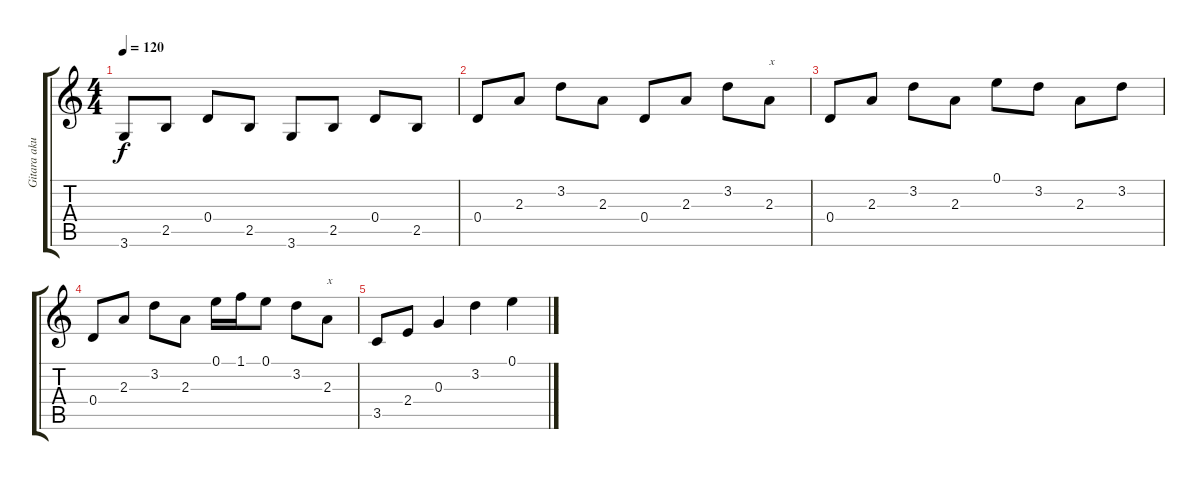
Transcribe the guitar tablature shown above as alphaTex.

\track ("Gitara akustyczna" "Gitara aku") {instrument acousticguitarsteel}
\staff {score tabs}
\tuning (E4 B3 G3 D3 A2 E2) {hide}
\ts (4 4)
\tempo 120
\clef g2
\ks c
3.6.8{dy f} 2.5.8 0.4.8 2.5.8 3.6.8 2.5.8 0.4.8 2.5.8 |
0.4.8 2.3.8 3.2.8 2.3.8 0.4.8 2.3.8 3.2.8 2.3.8{txt "x"} |
0.4.8 2.3.8 3.2.8 2.3.8 0.1.8 3.2.8 2.3.8 3.2.8 |
0.4.8 2.3.8 3.2.8 2.3.8 0.1.16 1.1.16 0.1.8 3.2.8 2.3.8{txt "x"} |
3.5.8 2.4.8 0.3.4 3.2.4 0.1.4
